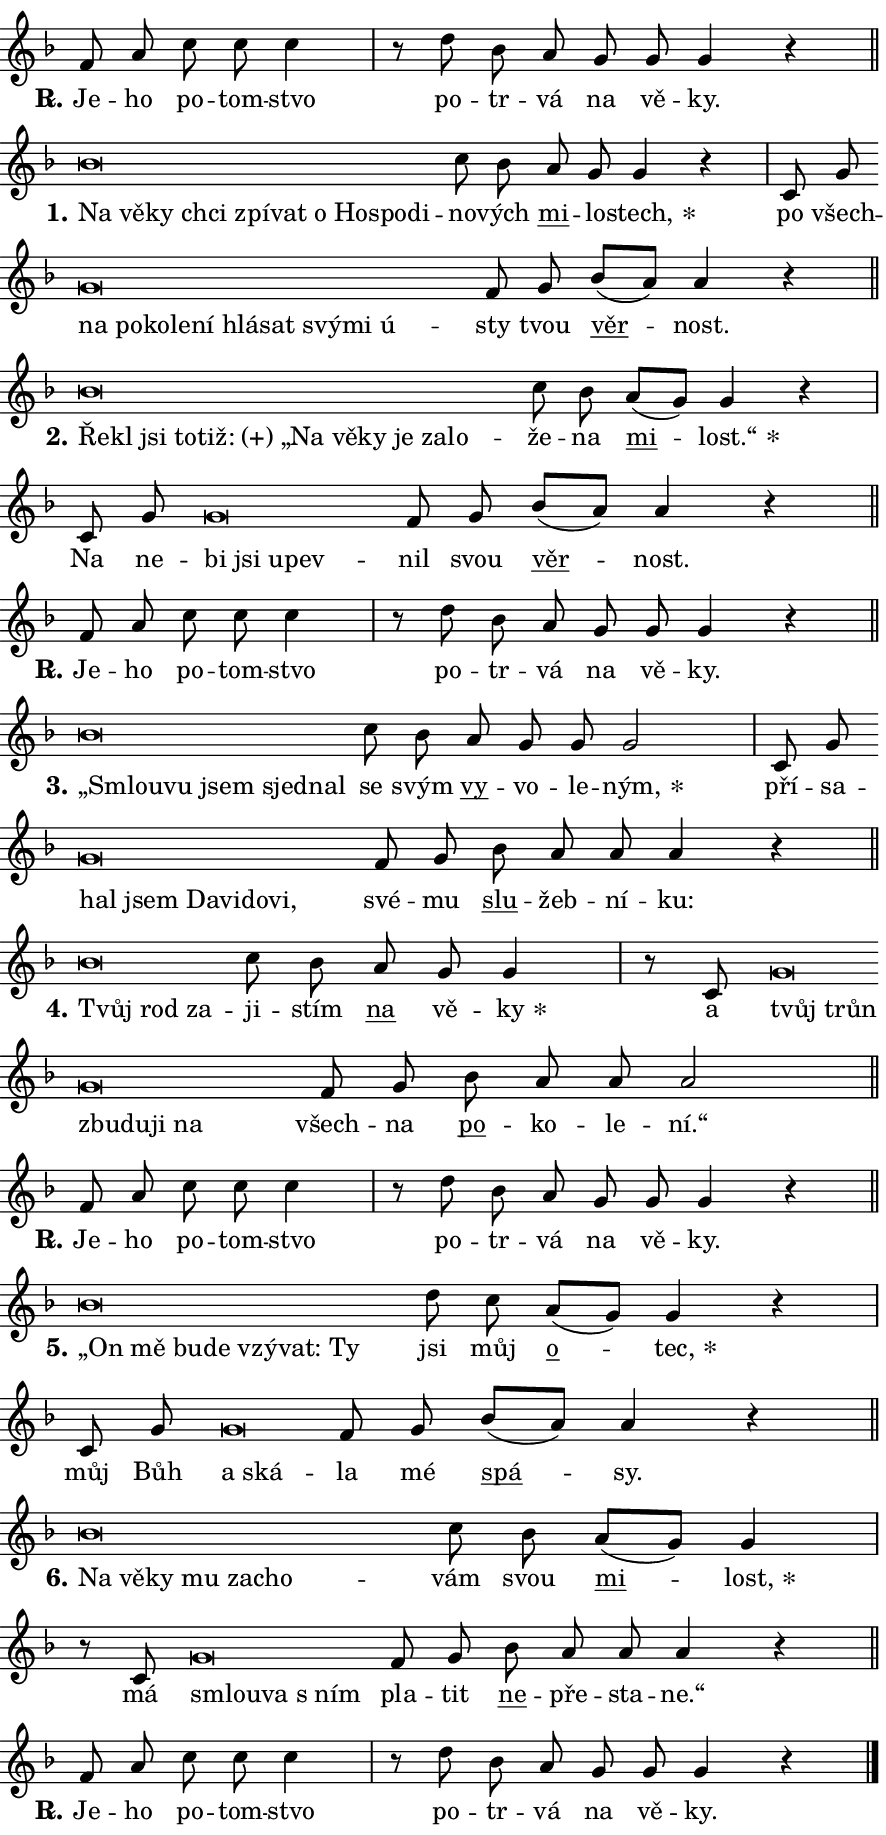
\version "2.24.0"
\header { tagline = "" }
\paper {
  indent = 0\cm
  top-margin = 0\cm
  right-margin = 0.13\cm % to fit lyric hyphens
  bottom-margin = 0\cm
  left-margin = 0\cm
  paper-width = 15\cm
  page-breaking = #ly:one-page-breaking
  system-system-spacing.basic-distance = #11
  score-system-spacing.basic-distance = #11
  ragged-last = ##f
}


%% Author: Thomas Morley
%% https://lists.gnu.org/archive/html/lilypond-user/2020-05/msg00002.html
#(define (line-position grob)
"Returns position of @var[grob} in current system:
   @code{'start}, if at first time-step
   @code{'end}, if at last time-step
   @code{'middle} otherwise
"
  (let* ((col (ly:item-get-column grob))
         (ln (ly:grob-object col 'left-neighbor))
         (rn (ly:grob-object col 'right-neighbor))
         (col-to-check-left (if (ly:grob? ln) ln col))
         (col-to-check-right (if (ly:grob? rn) rn col))
         (break-dir-left
           (and
             (ly:grob-property col-to-check-left 'non-musical #f)
             (ly:item-break-dir col-to-check-left)))
         (break-dir-right
           (and
             (ly:grob-property col-to-check-right 'non-musical #f)
             (ly:item-break-dir col-to-check-right))))
        (cond ((eqv? 1 break-dir-left) 'start)
              ((eqv? -1 break-dir-right) 'end)
              (else 'middle))))

#(define (tranparent-at-line-position vctor)
  (lambda (grob)
  "Relying on @code{line-position} select the relevant enry from @var{vctor}.
Used to determine transparency,"
    (case (line-position grob)
      ((end) (not (vector-ref vctor 0)))
      ((middle) (not (vector-ref vctor 1)))
      ((start) (not (vector-ref vctor 2))))))

noteHeadBreakVisibility =
#(define-music-function (break-visibility)(vector?)
"Makes @code{NoteHead}s transparent relying on @var{break-visibility}"
#{
  \override NoteHead.transparent =
    #(tranparent-at-line-position break-visibility)
#})

#(define delete-ledgers-for-transparent-note-heads
  (lambda (grob)
    "Reads whether a @code{NoteHead} is transparent.
If so this @code{NoteHead} is removed from @code{'note-heads} from
@var{grob}, which is supposed to be @code{LedgerLineSpanner}.
As a result ledgers are not printed for this @code{NoteHead}"
    (let* ((nhds-array (ly:grob-object grob 'note-heads))
           (nhds-list
             (if (ly:grob-array? nhds-array)
                 (ly:grob-array->list nhds-array)
                 '()))
           ;; Relies on the transparent-property being done before
           ;; Staff.LedgerLineSpanner.after-line-breaking is executed.
           ;; This is fragile ...
           (to-keep
             (remove
               (lambda (nhd)
                 (ly:grob-property nhd 'transparent #f))
               nhds-list)))
      ;; TODO find a better method to iterate over grob-arrays, similiar
      ;; to filter/remove etc for lists
      ;; For now rebuilt from scratch
      (set! (ly:grob-object grob 'note-heads)  '())
      (for-each
        (lambda (nhd)
          (ly:pointer-group-interface::add-grob grob 'note-heads nhd))
        to-keep))))

squashNotes = {
  \override NoteHead.X-extent = #'(-0.2 . 0.2)
  \override NoteHead.Y-extent = #'(-0.75 . 0)
  \override NoteHead.stencil =
    #(lambda (grob)
       (let ((pos (ly:grob-property grob 'staff-position)))
         (begin
           (if (< pos -7) (display "ERROR: Lower brevis then expected\n") (display ""))
           (if (<= pos -6) ly:text-interface::print ly:note-head::print))))
}
unSquashNotes = {
  \revert NoteHead.X-extent
  \revert NoteHead.Y-extent
  \revert NoteHead.stencil
}

hideNotes = \noteHeadBreakVisibility #begin-of-line-visible
unHideNotes = \noteHeadBreakVisibility #all-visible

% work-around for resetting accidentals
% https://lilypond.org/doc/v2.23/Documentation/notation/displaying-rhythms#unmetered-music
cadenzaMeasure = {
  \cadenzaOff
  \partial 1024 s1024
  \cadenzaOn
}

#(define-markup-command (accent layout props text) (markup?)
  "Underline accented syllable"
  (interpret-markup layout props
    #{\markup \override #'(offset . 4.3) \underline { #text }#}))

responsum = \markup \concat {
  "R" \hspace #-1.05 \path #0.1 #'((moveto 0 0.07) (lineto 0.9 0.8)) \hspace #0.05 "."
}

spaceSize = #0.6828661417322834 % exact space size for TeX Gyre Schola

\layout {
  \context {
    \Staff
    \remove "Time_signature_engraver"
    \override LedgerLineSpanner.after-line-breaking = #delete-ledgers-for-transparent-note-heads
  }
  \context {
    \Lyrics {
      \override LyricSpace.minimum-distance = \spaceSize
      \override LyricText.font-name = #"TeX Gyre Schola"
      \override LyricText.font-size = 1
      \override StanzaNumber.font-name = #"TeX Gyre Schola Bold"
      \override StanzaNumber.font-size = 1
    }
  }
  \context {
    \Score 
    \override NoteHead.text =
      #(lambda (grob) 
        (let ((pos (ly:grob-property grob 'staff-position)))
          #{\markup {
            \combine
              \halign #-0.55 \raise #(if (= pos -6) 0 0.5) \override #'(thickness . 2) \draw-line #'(3.2 . 0)
              \musicglyph "noteheads.sM1"
          }#}))
  }
}

% magnetic-lyrics.ily
%
%   written by
%     Jean Abou Samra <jean@abou-samra.fr>
%     Werner Lemberg <wl@gnu.org>
%
%   adapted by
%     Jiri Hon <jiri.hon@gmail.com>
%
% Version 2022-Apr-15

% https://www.mail-archive.com/lilypond-user@gnu.org/msg149350.html

#(define (Left_hyphen_pointer_engraver context)
   "Collect syllable-hyphen-syllable occurrences in lyrics and store
them in properties.  This engraver only looks to the left.  For
example, if the lyrics input is @code{foo -- bar}, it does the
following.

@itemize @bullet
@item
Set the @code{text} property of the @code{LyricHyphen} grob between
@q{foo} and @q{bar} to @code{foo}.

@item
Set the @code{left-hyphen} property of the @code{LyricText} grob with
text @q{foo} to the @code{LyricHyphen} grob between @q{foo} and
@q{bar}.
@end itemize

Use this auxiliary engraver in combination with the
@code{lyric-@/text::@/apply-@/magnetic-@/offset!} hook."
   (let ((hyphen #f)
         (text #f))
     (make-engraver
      (acknowledgers
       ((lyric-syllable-interface engraver grob source-engraver)
        (set! text grob)))
      (end-acknowledgers
       ((lyric-hyphen-interface engraver grob source-engraver)
        ;(when (not (grob::has-interface grob 'lyric-space-interface))
          (set! hyphen grob)));)
      ((stop-translation-timestep engraver)
       (when (and text hyphen)
         (ly:grob-set-object! text 'left-hyphen hyphen))
       (set! text #f)
       (set! hyphen #f)))))

#(define (lyric-text::apply-magnetic-offset! grob)
   "If the space between two syllables is less than the value in
property @code{LyricText@/.details@/.squash-threshold}, move the right
syllable to the left so that it gets concatenated with the left
syllable.

Use this function as a hook for
@code{LyricText@/.after-@/line-@/breaking} if the
@code{Left_@/hyphen_@/pointer_@/engraver} is active."
   (let ((hyphen (ly:grob-object grob 'left-hyphen #f)))
     (when hyphen
       (let ((left-text (ly:spanner-bound hyphen LEFT)))
         (when (grob::has-interface left-text 'lyric-syllable-interface)
           (let* ((common (ly:grob-common-refpoint grob left-text X))
                  (this-x-ext (ly:grob-extent grob common X))
                  (left-x-ext
                   (begin
                     ;; Trigger magnetism for left-text.
                     (ly:grob-property left-text 'after-line-breaking)
                     (ly:grob-extent left-text common X)))
                  ;; `delta` is the gap width between two syllables.
                  (delta (- (interval-start this-x-ext)
                            (interval-end left-x-ext)))
                  (details (ly:grob-property grob 'details))
                  (threshold (assoc-get 'squash-threshold details 0.2)))
             (when (< delta threshold)
               (let* (;; We have to manipulate the input text so that
                      ;; ligatures crossing syllable boundaries are not
                      ;; disabled.  For languages based on the Latin
                      ;; script this is essentially a beautification.
                      ;; However, for non-Western scripts it can be a
                      ;; necessity.
                      (lt (ly:grob-property left-text 'text))
                      (rt (ly:grob-property grob 'text))
                      (is-space (grob::has-interface hyphen 'lyric-space-interface))
                      (space (if is-space " " ""))
                      (extra-delta (if is-space spaceSize 0))
                      ;; Append new syllable.
                      (ltrt-space (if (and (string? lt) (string? rt))
                                (string-append lt space rt)
                                (make-concat-markup (list lt space rt))))
                      ;; Right-align `ltrt` to the right side.
                      (ltrt-space-markup (grob-interpret-markup
                               grob
                               (make-translate-markup
                                (cons (interval-length this-x-ext) 0)
                                (make-right-align-markup ltrt-space)))))
                 (begin
                   ;; Don't print `left-text`.
                   (ly:grob-set-property! left-text 'stencil #f)
                   ;; Set text and stencil (which holds all collected
                   ;; syllables so far) and shift it to the left.
                   (ly:grob-set-property! grob 'text ltrt-space)
                   (ly:grob-set-property! grob 'stencil ltrt-space-markup)
                   (ly:grob-translate-axis! grob (- (- delta extra-delta)) X))))))))))


#(define (lyric-hyphen::displace-bounds-first grob)
   ;; Make very sure this callback isn't triggered too early.
   (let ((left (ly:spanner-bound grob LEFT))
         (right (ly:spanner-bound grob RIGHT)))
     (ly:grob-property left 'after-line-breaking)
     (ly:grob-property right 'after-line-breaking)
     (ly:lyric-hyphen::print grob)))

squashThreshold = #0.4

\layout {
  \context {
    \Lyrics
    \consists #Left_hyphen_pointer_engraver
    \override LyricText.after-line-breaking =
      #lyric-text::apply-magnetic-offset!
    \override LyricHyphen.stencil = #lyric-hyphen::displace-bounds-first
    \override LyricText.details.squash-threshold = \squashThreshold
    \override LyricHyphen.minimum-distance = 0
    \override LyricHyphen.minimum-length = \squashThreshold
  }
}

squashText = \override LyricText.details.squash-threshold = 9999
unSquashText = \override LyricText.details.squash-threshold = \squashThreshold

leftText = \override LyricText.self-alignment-X = #LEFT
unLeftText = \revert LyricText.self-alignment-X

starOffset = #(lambda (grob) 
                (let ((x_offset (ly:self-alignment-interface::aligned-on-x-parent grob)))
                  (if (= x_offset 0) 0 (+ x_offset 1.2))))

star = #(define-music-function (syllable)(string?)
"Append star separator at the end of a syllable"
#{
  \once \override LyricText.X-offset = #starOffset
  \lyricmode { \markup {
    #syllable
    \override #'((font-name . "TeX Gyre Schola Bold")) \hspace #0.2 \lower #0.65 \larger "*"
  } }
#})

starAccent = #(define-music-function (syllable)(string?)
"Append star separator at the end of a syllable and make accent"
#{
  \once \override LyricText.X-offset = #starOffset
  \lyricmode { \markup {
    \accent #syllable
    \override #'((font-name . "TeX Gyre Schola Bold")) \hspace #0.2 \lower #0.65 \larger "*"
  } }
#})

breath = #(define-music-function (syllable)(string?)
"Append breathing indicator at the end of a syllable"
#{
  \lyricmode { \markup { #syllable "+" } }
#})

optionalBreath = #(define-music-function (syllable)(string?)
"Append optional breathing indicator at the end of a syllable"
#{
  \lyricmode { \markup { #syllable "(+)" } }
#})


\score {
    <<
        \new Voice = "melody" { \cadenzaOn \key f \major \relative { f'8 a c c c4 \cadenzaMeasure \bar "|" r8 d bes a \bar "" g g g4 r \cadenzaMeasure \bar "||" \break } }
        \new Lyrics \lyricsto "melody" { \lyricmode { \set stanza = \responsum
Je -- ho po -- tom -- stvo po -- tr -- vá na vě -- ky. } }
    >>
    \layout {}
}

\score {
    <<
        \new Voice = "melody" { \cadenzaOn \key f \major \relative { \squashNotes bes'\breve*1/16 \hideNotes \breve*1/16 \bar "" \breve*1/16 \bar "" \breve*1/16 \bar "" \breve*1/16 \bar "" \breve*1/16 \bar "" \breve*1/16 \bar "" \breve*1/16 \bar "" \breve*1/16 \breve*1/16 \bar "" \unHideNotes \unSquashNotes c8 bes \bar "" a g g4 r \cadenzaMeasure \bar "|" c,8 g' \bar "" \squashNotes g\breve*1/16 \hideNotes \breve*1/16 \bar "" \breve*1/16 \bar "" \breve*1/16 \bar "" \breve*1/16 \bar "" \breve*1/16 \bar "" \breve*1/16 \bar "" \breve*1/16 \bar "" \breve*1/16 \breve*1/16 \bar "" \unHideNotes \unSquashNotes f8 g \bar "" bes[( a)] a4 r \cadenzaMeasure \bar "||" \break } }
        \new Lyrics \lyricsto "melody" { \lyricmode { \set stanza = "1."
\leftText Na \squashText vě -- ky chci zpí -- vat o Ho -- spo -- di -- \unLeftText \unSquashText no -- vých \markup \accent mi -- lo -- \star stech, po všech -- \leftText na \squashText po -- ko -- le -- ní hlá -- sat svý -- mi ú -- \unLeftText \unSquashText sty tvou \markup \accent věr -- nost. } }
    >>
    \layout {}
}

\score {
    <<
        \new Voice = "melody" { \cadenzaOn \key f \major \relative { \squashNotes bes'\breve*1/16 \hideNotes \breve*1/16 \bar "" \breve*1/16 \bar "" \breve*1/16 \bar "" \breve*1/16 \bar "" \breve*1/16 \bar "" \breve*1/16 \bar "" \breve*1/16 \bar "" \breve*1/16 \bar "" \breve*1/16 \breve*1/16 \bar "" \unHideNotes \unSquashNotes c8 bes \bar "" a[( g)] g4 r \cadenzaMeasure \bar "|" c,8 g' \bar "" \squashNotes g\breve*1/16 \hideNotes \breve*1/16 \bar "" \breve*1/16 \breve*1/16 \bar "" \unHideNotes \unSquashNotes f8 g \bar "" bes[( a)] a4 r \cadenzaMeasure \bar "||" \break } }
        \new Lyrics \lyricsto "melody" { \lyricmode { \set stanza = "2."
\leftText Ře -- \squashText kl jsi to -- \optionalBreath tiž: „Na vě -- ky je za -- lo -- \unLeftText \unSquashText že -- na \markup \accent mi -- \star lost.“ Na ne -- \leftText bi \squashText jsi u -- pev -- \unLeftText \unSquashText nil svou \markup \accent věr -- nost. } }
    >>
    \layout {}
}

\score {
    <<
        \new Voice = "melody" { \cadenzaOn \key f \major \relative { f'8 a c c c4 \cadenzaMeasure \bar "|" r8 d bes a \bar "" g g g4 r \cadenzaMeasure \bar "||" \break } }
        \new Lyrics \lyricsto "melody" { \lyricmode { \set stanza = \responsum
Je -- ho po -- tom -- stvo po -- tr -- vá na vě -- ky. } }
    >>
    \layout {}
}

\score {
    <<
        \new Voice = "melody" { \cadenzaOn \key f \major \relative { \squashNotes bes'\breve*1/16 \hideNotes \breve*1/16 \bar "" \breve*1/16 \bar "" \breve*1/16 \breve*1/16 \bar "" \unHideNotes \unSquashNotes c8 bes \bar "" a g g g2 \cadenzaMeasure \bar "|" c,8 g' \bar "" \squashNotes g\breve*1/16 \hideNotes \breve*1/16 \bar "" \breve*1/16 \bar "" \breve*1/16 \bar "" \breve*1/16 \breve*1/16 \bar "" \unHideNotes \unSquashNotes f8 g \bar "" bes a a a4 r \cadenzaMeasure \bar "||" \break } }
        \new Lyrics \lyricsto "melody" { \lyricmode { \set stanza = "3."
\leftText „Smlou -- \squashText vu jsem sjed -- nal \unLeftText \unSquashText se svým \markup \accent vy -- vo -- le -- \star ným, pří -- sa -- \leftText hal \squashText jsem Da -- vi -- do -- vi, \unLeftText \unSquashText své -- mu \markup \accent slu -- žeb -- ní -- ku: } }
    >>
    \layout {}
}

\score {
    <<
        \new Voice = "melody" { \cadenzaOn \key f \major \relative { \squashNotes bes'\breve*1/16 \hideNotes \breve*1/16 \breve*1/16 \bar "" \unHideNotes \unSquashNotes c8 bes \bar "" a g g4 \cadenzaMeasure \bar "|" r8 c,8 \squashNotes g'\breve*1/16 \hideNotes \breve*1/16 \bar "" \breve*1/16 \bar "" \breve*1/16 \bar "" \breve*1/16 \breve*1/16 \bar "" \unHideNotes \unSquashNotes f8 g \bar "" bes a a a2 \cadenzaMeasure \bar "||" \break } }
        \new Lyrics \lyricsto "melody" { \lyricmode { \set stanza = "4."
\leftText Tvůj \squashText rod za -- \unLeftText \unSquashText ji -- stím \markup \accent na vě -- \star ky a \leftText tvůj \squashText trůn zbu -- du -- ji na \unLeftText \unSquashText všech -- na \markup \accent po -- ko -- le -- ní.“ } }
    >>
    \layout {}
}

\score {
    <<
        \new Voice = "melody" { \cadenzaOn \key f \major \relative { f'8 a c c c4 \cadenzaMeasure \bar "|" r8 d bes a \bar "" g g g4 r \cadenzaMeasure \bar "||" \break } }
        \new Lyrics \lyricsto "melody" { \lyricmode { \set stanza = \responsum
Je -- ho po -- tom -- stvo po -- tr -- vá na vě -- ky. } }
    >>
    \layout {}
}

\score {
    <<
        \new Voice = "melody" { \cadenzaOn \key f \major \relative { \squashNotes bes'\breve*1/16 \hideNotes \breve*1/16 \bar "" \breve*1/16 \bar "" \breve*1/16 \bar "" \breve*1/16 \bar "" \breve*1/16 \breve*1/16 \bar "" \unHideNotes \unSquashNotes d8 c \bar "" a[( g)] g4 r \cadenzaMeasure \bar "|" c,8 g' \bar "" \squashNotes g\breve*1/16 \hideNotes \breve*1/16 \bar "" \unHideNotes \unSquashNotes f8 g \bar "" bes[( a)] a4 r \cadenzaMeasure \bar "||" \break } }
        \new Lyrics \lyricsto "melody" { \lyricmode { \set stanza = "5."
\leftText „On \squashText mě bu -- de vzý -- vat: Ty \unLeftText \unSquashText jsi můj \markup \accent o -- \star tec, můj Bůh \leftText a \squashText ská -- \unLeftText \unSquashText la mé \markup \accent spá -- sy. } }
    >>
    \layout {}
}

\score {
    <<
        \new Voice = "melody" { \cadenzaOn \key f \major \relative { \squashNotes bes'\breve*1/16 \hideNotes \breve*1/16 \bar "" \breve*1/16 \bar "" \breve*1/16 \bar "" \breve*1/16 \breve*1/16 \bar "" \unHideNotes \unSquashNotes c8 bes \bar "" a[( g)] g4 \cadenzaMeasure \bar "|" r8 c,8 \squashNotes g'\breve*1/16 \hideNotes \breve*1/16 \breve*1/16 \bar "" \unHideNotes \unSquashNotes f8 g \bar "" bes a a a4 r \cadenzaMeasure \bar "||" \break } }
        \new Lyrics \lyricsto "melody" { \lyricmode { \set stanza = "6."
\leftText Na \squashText vě -- ky mu za -- cho -- \unLeftText \unSquashText vám svou \markup \accent mi -- \star lost, má \leftText smlou -- \squashText va "s ním" \unLeftText \unSquashText pla -- tit \markup \accent ne -- pře -- sta -- ne.“ } }
    >>
    \layout {}
}

\score {
    <<
        \new Voice = "melody" { \cadenzaOn \key f \major \relative { f'8 a c c c4 \cadenzaMeasure \bar "|" r8 d bes a \bar "" g g g4 r \cadenzaMeasure \bar "||" \break } \bar "|." }
        \new Lyrics \lyricsto "melody" { \lyricmode { \set stanza = \responsum
Je -- ho po -- tom -- stvo po -- tr -- vá na vě -- ky. } }
    >>
    \layout {}
}
